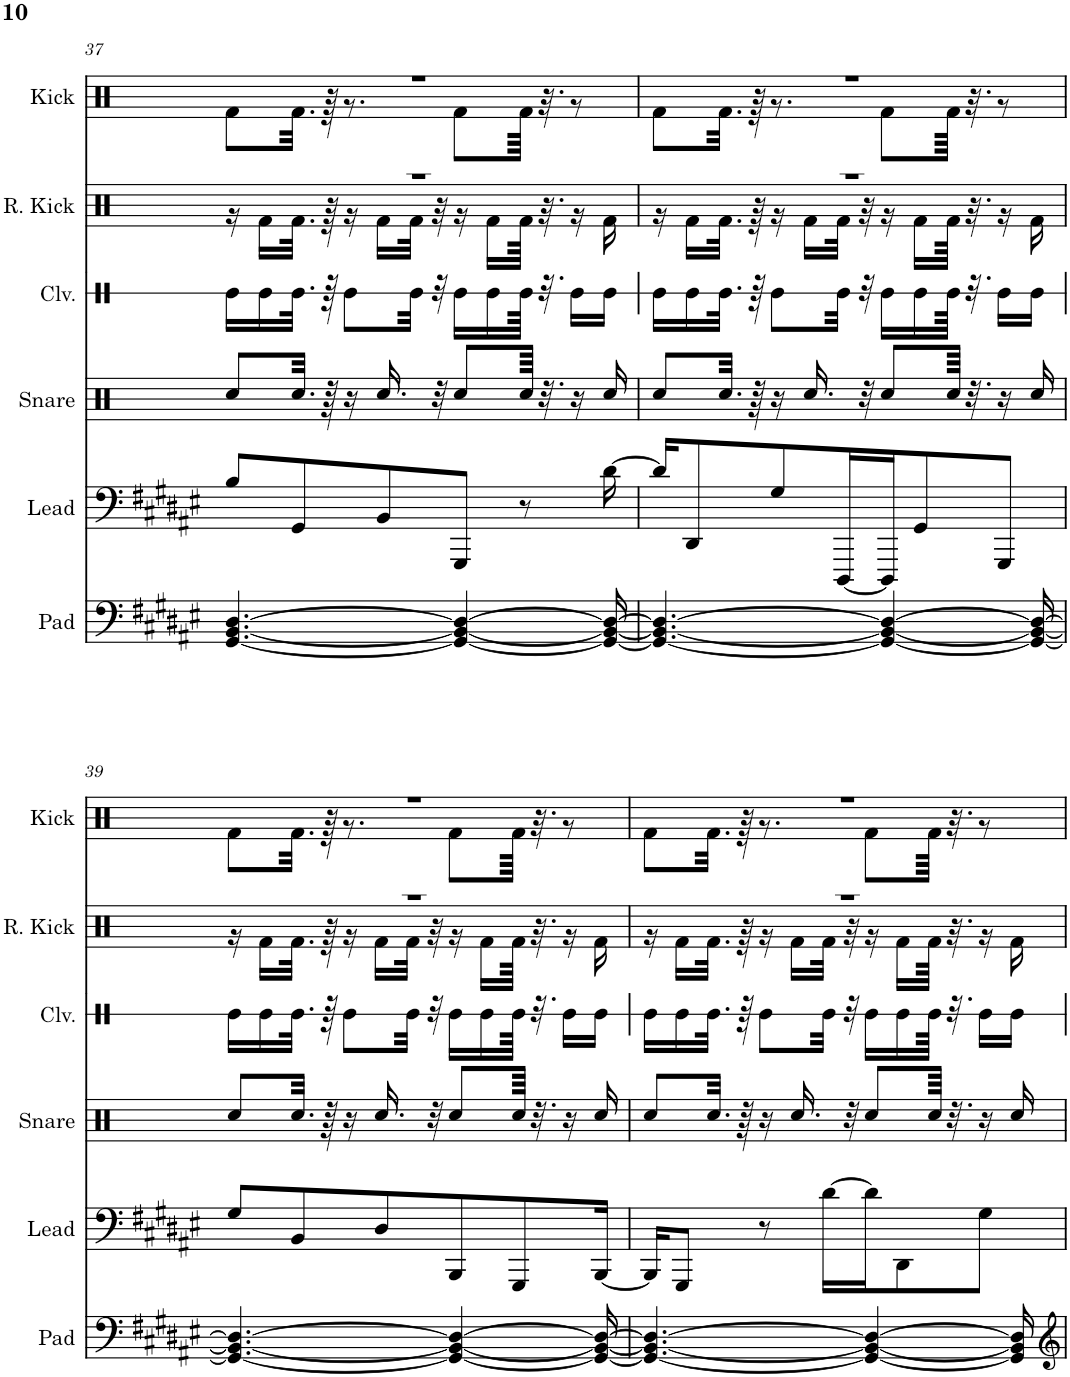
**kern	**kern	**kern	**kern	**kern	**kern
*part6	*part5	*part4	*part3	*part2	*part1
*staff6	*staff5	*staff4	*staff3	*staff2	*staff1
*I"Pad	*I"Lead	*I"Snare	*I"Claves	*I"Reverb Kick	*I"Kick
*I'Pad	*I'Lead	*I'Snare	*I'Clv.	*I'R. Kick	*I'Kick
!!LO:PB:g=z
*clefF4	*clefF4	*clefX	*clefX	*clefX	*clefX
*k[f#c#g#d#a#e#]	*k[f#c#g#d#a#e#]	*k[f#c#g#d#a#e#]	*k[f#c#g#d#a#e#]	*k[f#c#g#d#a#e#]	*k[f#c#g#d#a#e#]
*M11/16	*M11/16	*M11/16	*M11/16	*M11/16	*M11/16
=37	=37	=37	=37	=37	=37
*	*	*	*	*^	*^
[4.GG#/ [4.BB/ [4.D#/	8B/L	8Rcc/L	16Re\LL	16%11r	16r	16%11r	8Rf\L
.	.	.	16Re\	.	16Rf\LL	.	.
.	8GG#/	32.Rcc/Jkk	32.Re\JJk	.	32.Rf\JJk	.	32.Rf\Jkk
.	.	64r	64r	.	64r	.	64r
.	.	16r	8Re\L	.	16r	.	8.r
.	8BB/	16.Rcc/	.	.	16Rf\LL	.	.
.	.	.	32Re\Jkk	.	32Rf\JJk	.	.
.	.	32r	32r	.	32r	.	.
4GG#/_ 4BB/_ 4D#/_	8GGG#/J	8Rcc/L	16Re\LL	.	16r	.	8Rf\L
.	.	.	16Re\	.	16Rf\LL	.	.
.	8r	64Rcc/Jkkk	64Re\JJkk	.	64Rf\JJkk	.	64Rf\Jkkk
.	.	32.r	32.r	.	32.r	.	32.r
.	.	16r	16Re\LL	.	16r	.	8r
16GG#/_ 16BB/_ 16D#/_	[16d#\	16Rcc/	16Re\JJ	.	16Rf\	.	.
=38	=38	=38	=38	=38	=38	=38	=38
4.GG#/_ 4.BB/_ 4.D#/_	16d#/KL]	8Rcc/L	16Re\LL	16%11r	16r	16%11r	8Rf\L
.	8DD#/	.	16Re\	.	16Rf\LL	.	.
.	.	32.Rcc/Jkk	32.Re\JJk	.	32.Rf\JJk	.	32.Rf\Jkk
.	.	64r	64r	.	64r	.	64r
.	8G#/	16r	8Re\L	.	16r	.	8.r
.	.	16.Rcc/	.	.	16Rf\LL	.	.
.	[16DDD#/L	.	32Re\Jkk	.	32Rf\JJk	.	.
.	.	32r	32r	.	32r	.	.
4GG#/_ 4BB/_ 4D#/_	16DDD#/J]	8Rcc/L	16Re\LL	.	16r	.	8Rf\L
.	8GG#/	.	16Re\	.	16Rf\LL	.	.
.	.	64Rcc/Jkkk	64Re\JJkk	.	64Rf\JJkk	.	64Rf\Jkkk
.	.	32.r	32.r	.	32.r	.	32.r
.	8GGG#/J	16r	16Re\LL	.	16r	.	8r
16GG#/_ 16BB/_ 16D#/_	.	16Rcc/	16Re\JJ	.	16Rf\	.	.
!!LO:LB:g=z	!!
=39	=39	=39	=39	=39	=39	=39	=39
4.GG#/_ 4.BB/_ 4.D#/_	8G#/L	8Rcc/L	16Re\LL	16%11r	16r	16%11r	8Rf\L
.	.	.	16Re\	.	16Rf\LL	.	.
.	8BB/	32.Rcc/Jkk	32.Re\JJk	.	32.Rf\JJk	.	32.Rf\Jkk
.	.	64r	64r	.	64r	.	64r
.	.	16r	8Re\L	.	16r	.	8.r
.	8D#/	16.Rcc/	.	.	16Rf\LL	.	.
.	.	.	32Re\Jkk	.	32Rf\JJk	.	.
.	.	32r	32r	.	32r	.	.
4GG#/_ 4BB/_ 4D#/_	8BBB/	8Rcc/L	16Re\LL	.	16r	.	8Rf\L
.	.	.	16Re\	.	16Rf\LL	.	.
.	8GGG#/	64Rcc/Jkkk	64Re\JJkk	.	64Rf\JJkk	.	64Rf\Jkkk
.	.	32.r	32.r	.	32.r	.	32.r
.	.	16r	16Re\LL	.	16r	.	8r
16GG#/_ 16BB/_ 16D#/_	[16BBB/Jk	16Rcc/	16Re\JJ	.	16Rf\	.	.
=40	=40	=40	=40	=40	=40	=40	=40
4.GG#/_ 4.BB/_ 4.D#/_	16BBB/KL]	8Rcc/L	16Re\LL	16%11r	16r	16%11r	8Rf\L
.	8GGG#/J	.	16Re\	.	16Rf\LL	.	.
.	.	32.Rcc/Jkk	32.Re\JJk	.	32.Rf\JJk	.	32.Rf\Jkk
.	.	64r	64r	.	64r	.	64r
.	8r	16r	8Re\L	.	16r	.	8.r
.	.	16.Rcc/	.	.	16Rf\LL	.	.
.	[16d#\LL	.	32Re\Jkk	.	32Rf\JJk	.	.
.	.	32r	32r	.	32r	.	.
4GG#/_ 4BB/_ 4D#/_	16d#\J]	8Rcc/L	16Re\LL	.	16r	.	8Rf\L
.	8DD#\	.	16Re\	.	16Rf\LL	.	.
.	.	64Rcc/Jkkk	64Re\JJkk	.	64Rf\JJkk	.	64Rf\Jkkk
.	.	32.r	32.r	.	32.r	.	32.r
.	8G#\J	16r	16Re\LL	.	16r	.	8r
16GG#/] 16BB/] 16D#/]	.	16Rcc/	16Re\JJ	.	16Rf\	.	.
*	*	*	*	*v	*v	*	*
*	*	*	*	*	*v	*v
=	=	=	=	=	=
*-	*-	*-	*-	*-	*-
